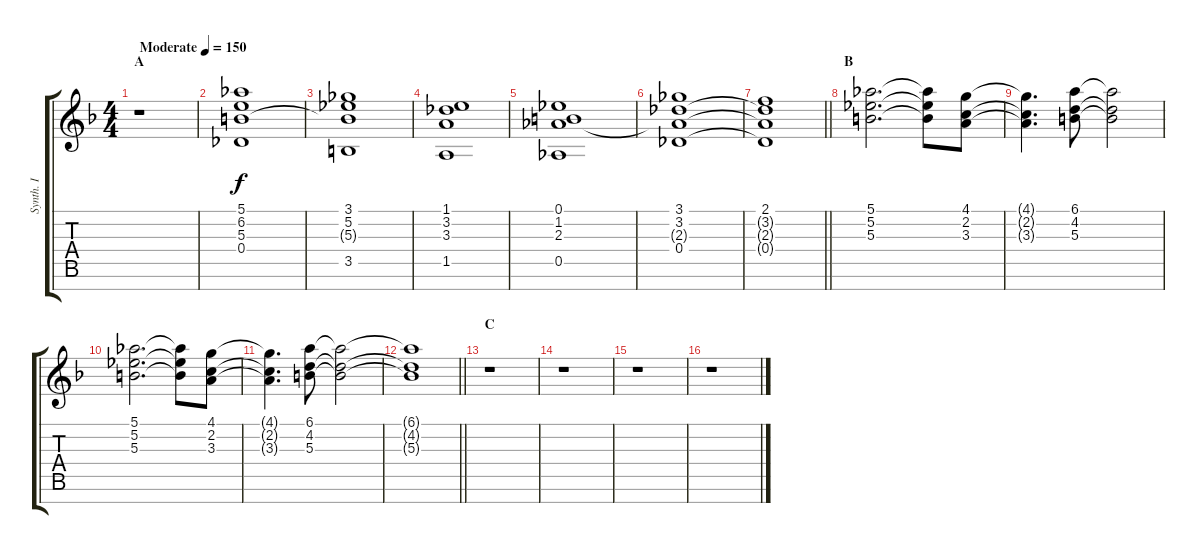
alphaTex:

\track ("Synth. I" "Synth. I") {instrument pad2warm}
\staff {score tabs}
\tuning (Eb5 Bb4 Gb4 Db4 Ab3 Eb3 Bb2) {hide}
\ts (4 4)
\section ("" "A")
\tempo (150 "Moderate")
\clef g2
\ks f
r.1{dy f instrument pad2warm} |
(5.1 6.2 5.3 0.4).1 |
(3.1 5.2 5.3{t} 3.5).1 |
(1.1 3.2 3.3 1.5).1 |
(0.1 1.2 2.3 0.5).1 |
(3.1 3.2 2.3{t} 0.4).1 |
\barLineRight lightlight
(2.1 3.2{t} 2.3{t} 0.4{t}).1 |
\section ("" "B")
(5.1 5.2 5.3).2{d} (5.1{t} 5.2{t} 5.3{t}).8 (4.1 2.2 3.3).8 |
(4.1{t} 2.2{t} 3.3{t}).4{d} (6.1 4.2 5.3).8 (6.1{t} 4.2{t} 5.3{t}).2 |
(5.1 5.2 5.3).2{d} (5.1{t} 5.2{t} 5.3{t}).8 (4.1 2.2 3.3).8 |
(4.1{t} 2.2{t} 3.3{t}).4{d} (6.1 4.2 5.3).8 (6.1{t} 4.2{t} 5.3{t}).2 |
\barLineRight lightlight
(6.1{t} 4.2{t} 5.3{t}).1 |
\section ("" "C")
r.1 |
r.1 |
r.1 |
r.1
